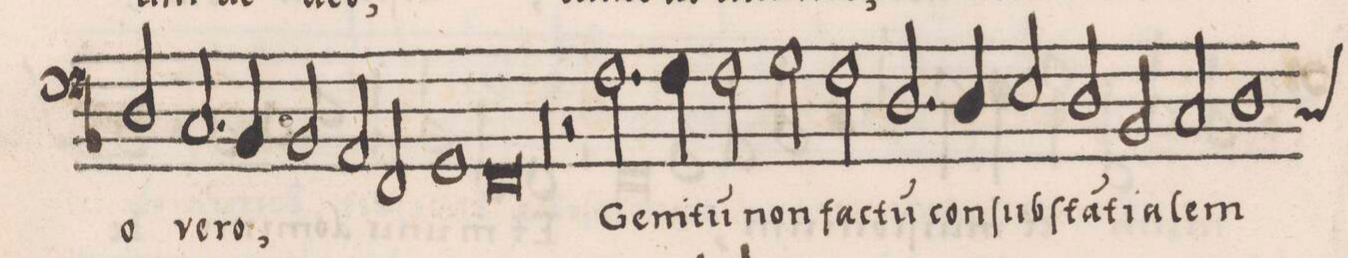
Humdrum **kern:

**kern	**text
*I"BASSVS	*
*clefF4	*
*k[b-]	*
*M2/1	*
2.C/	ve-
=43-	=43-
4BB-/	.
2BB-/	-ro,
2AA/	.
2FF/	.
=44-	=44-
1GG	.
0FF	.
=45-	=45-
1r	.
=46-	=46-
0r	.
=47-	=47-
1r	.
2r	.
2.F\	Ge-
=48-	=48-
4F\	-ni-
2F\	-tu(m)
2G\	non
2F\	fac-
=49-	=49-
2.D/	-tu(m)
4D/	con-
2E\	-ſub-
2D/	-ſta(n)-
=50-	=50-
2BB-/	-ti-
2C/	-a-
*custos:C	*
1D	-lem-
=51-	=51-
*-	*-
